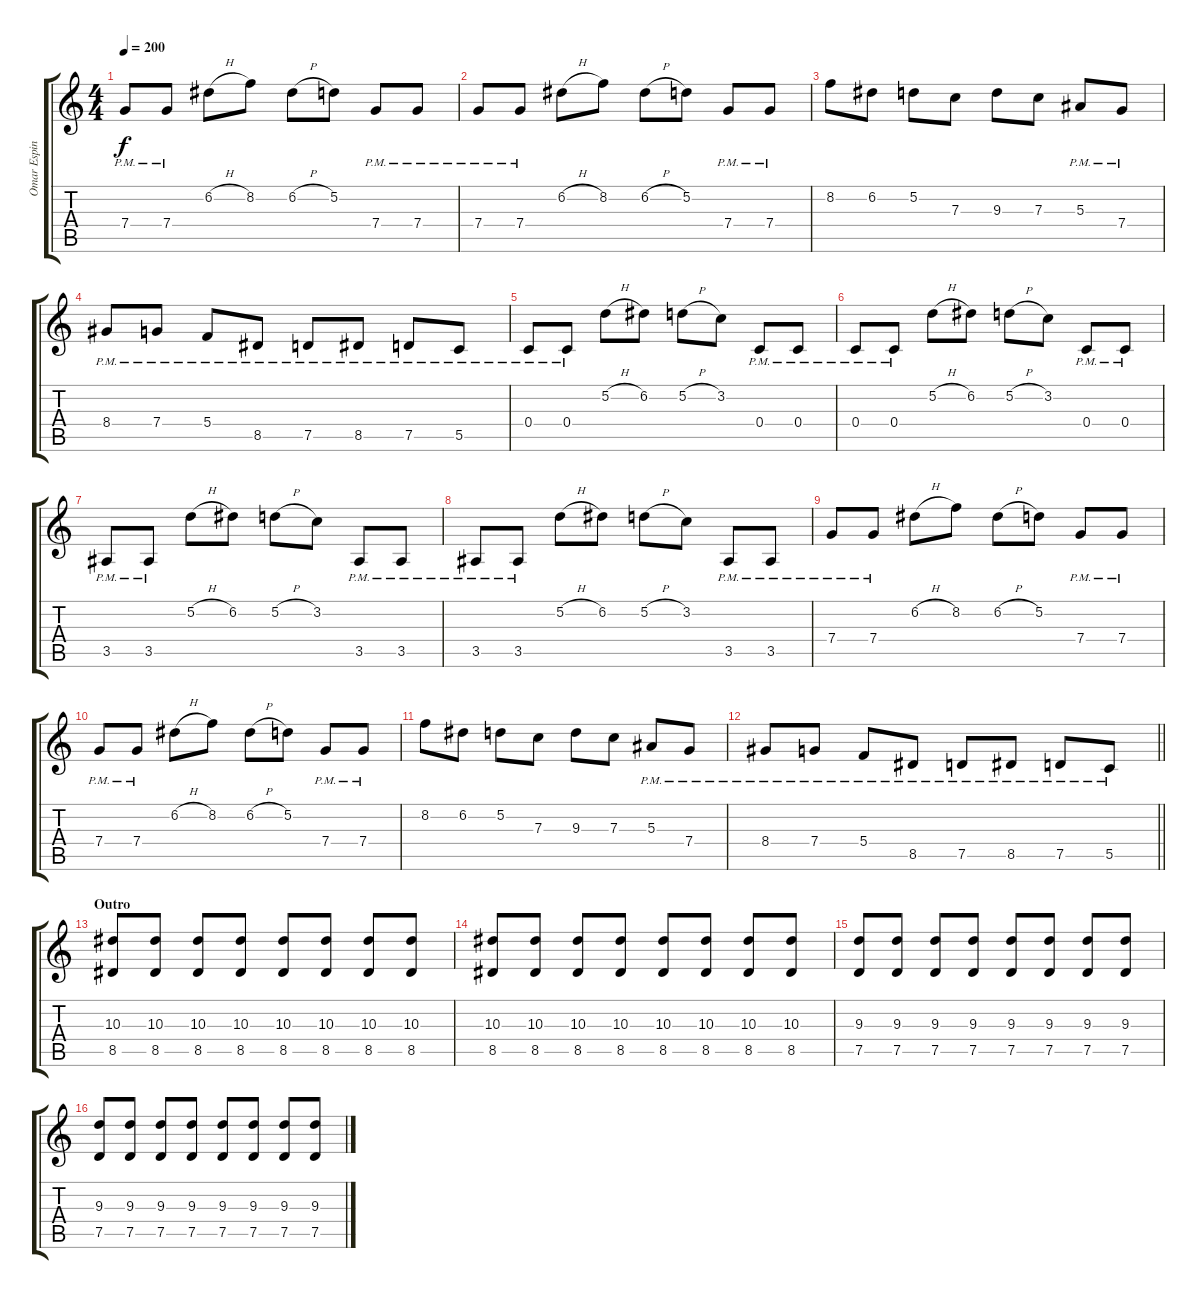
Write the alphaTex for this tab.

\track ("Omar Espina - Guitar" "Omar Espin") {instrument distortionguitar}
\staff {score tabs}
\tuning (D4 A3 F3 C3 G2 C2) {hide}
\ts (4 4)
\tempo 200
\clef g2
\ks c
7.4{pm}.8{dy f} 7.4{pm}.8 6.2{h}.8 8.2.8 6.2{h}.8 5.2.8 7.4{pm}.8 7.4{pm}.8 |
7.4{pm}.8 7.4{pm}.8 6.2{h}.8 8.2.8 6.2{h}.8 5.2.8 7.4{pm}.8 7.4{pm}.8 |
8.2.8 6.2.8 5.2.8 7.3.8 9.3.8 7.3.8 5.3{pm}.8 7.4{pm}.8 |
8.4{pm}.8 7.4{pm}.8 5.4{pm}.8 8.5{pm}.8 7.5{pm}.8 8.5{pm}.8 7.5{pm}.8 5.5{pm}.8 |
0.4{pm}.8 0.4{pm}.8 5.2{h}.8 6.2.8 5.2{h}.8 3.2.8 0.4{pm}.8 0.4{pm}.8 |
0.4{pm}.8 0.4{pm}.8 5.2{h}.8 6.2.8 5.2{h}.8 3.2.8 0.4{pm}.8 0.4{pm}.8 |
3.5{pm}.8 3.5{pm}.8 5.2{h}.8 6.2.8 5.2{h}.8 3.2.8 3.5{pm}.8 3.5{pm}.8 |
3.5{pm}.8 3.5{pm}.8 5.2{h}.8 6.2.8 5.2{h}.8 3.2.8 3.5{pm}.8 3.5{pm}.8 |
7.4{pm}.8 7.4{pm}.8 6.2{h}.8 8.2.8 6.2{h}.8 5.2.8 7.4{pm}.8 7.4{pm}.8 |
7.4{pm}.8 7.4{pm}.8 6.2{h}.8 8.2.8 6.2{h}.8 5.2.8 7.4{pm}.8 7.4{pm}.8 |
8.2.8 6.2.8 5.2.8 7.3.8 9.3.8 7.3.8 5.3{pm}.8 7.4{pm}.8 |
\barLineRight lightlight
8.4{pm}.8 7.4{pm}.8 5.4{pm}.8 8.5{pm}.8 7.5{pm}.8 8.5{pm}.8 7.5{pm}.8 5.5{pm}.8 |
\section ("" "Outro")
(10.3 8.5).8 (10.3 8.5).8 (10.3 8.5).8 (10.3 8.5).8 (10.3 8.5).8 (10.3 8.5).8 (10.3 8.5).8 (10.3 8.5).8 |
(10.3 8.5).8 (10.3 8.5).8 (10.3 8.5).8 (10.3 8.5).8 (10.3 8.5).8 (10.3 8.5).8 (10.3 8.5).8 (10.3 8.5).8 |
(9.3 7.5).8 (9.3 7.5).8 (9.3 7.5).8 (9.3 7.5).8 (9.3 7.5).8 (9.3 7.5).8 (9.3 7.5).8 (9.3 7.5).8 |
(9.3 7.5).8 (9.3 7.5).8 (9.3 7.5).8 (9.3 7.5).8 (9.3 7.5).8 (9.3 7.5).8 (9.3 7.5).8 (9.3 7.5).8
